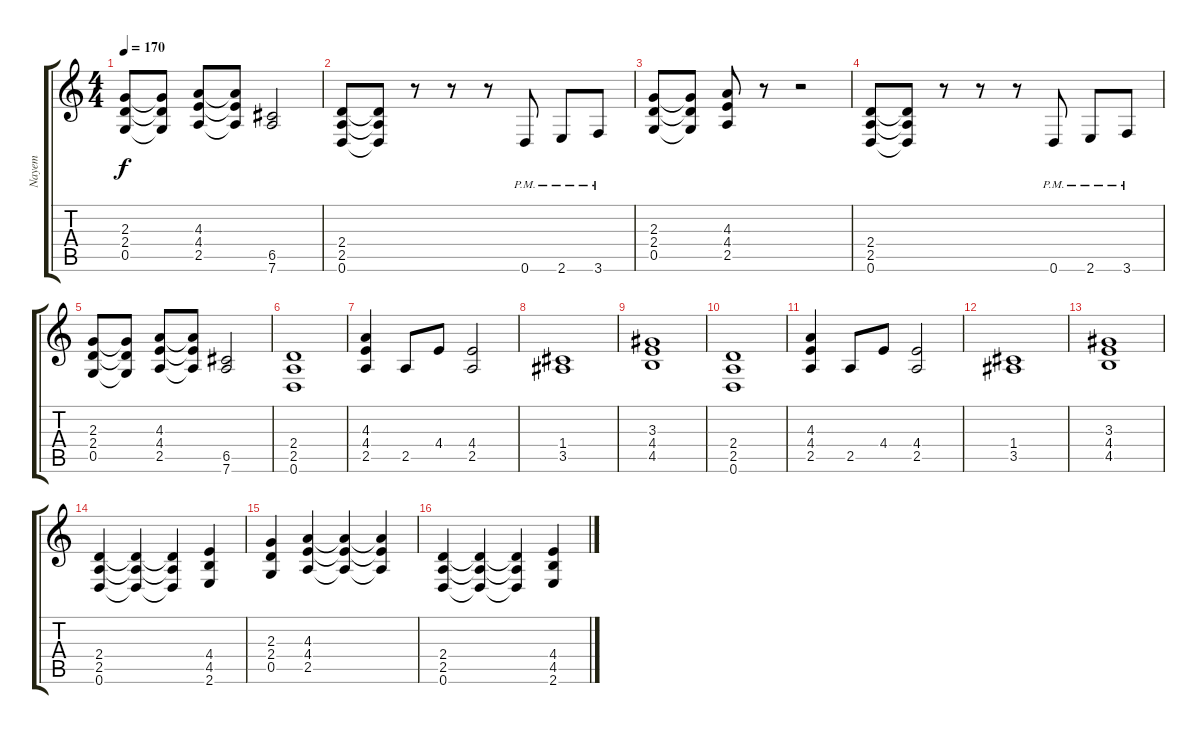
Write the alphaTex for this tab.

\track ("Nayem" "Nayem") {instrument distortionguitar}
\staff {score tabs}
\tuning (D4 A3 F3 C3 G2 D2) {hide}
\ts (4 4)
\tempo 170
\clef g2
\ks c
(2.3 2.4 0.5).8{dy f} (2.3{t} 2.4{t} 0.5{t}).8 (4.3 4.4 2.5).8 (4.3{t} 4.4{t} 2.5{t}).8 (6.5 7.6).2 |
(2.4 2.5 0.6).8 (2.4{t} 2.5{t} 0.6{t}).8 r.8 r.8 r.8 0.6{pm}.8 2.6{pm}.8 3.6{pm}.8 |
(2.3 2.4 0.5).8 (2.3{t} 2.4{t} 0.5{t}).8 (4.3 4.4 2.5).8 r.8 r.2 |
(2.4 2.5 0.6).8 (2.4{t} 2.5{t} 0.6{t}).8 r.8 r.8 r.8 0.6{pm}.8 2.6{pm}.8 3.6{pm}.8 |
(2.3 2.4 0.5).8 (2.3{t} 2.4{t} 0.5{t}).8 (4.3 4.4 2.5).8 (4.3{t} 4.4{t} 2.5{t}).8 (6.5 7.6).2 |
(2.4 2.5 0.6).1 |
(4.3 4.4 2.5).4 2.5.8 4.4.8 (4.4 2.5).2 |
(1.4 3.5).1 |
(3.3 4.4 4.5).1 |
(2.4 2.5 0.6).1 |
(4.3 4.4 2.5).4 2.5.8 4.4.8 (4.4 2.5).2 |
(1.4 3.5).1 |
(3.3 4.4 4.5).1 |
(2.4 2.5 0.6).4 (2.4{t} 2.5{t} 0.6{t}).4 (2.4{t} 2.5{t} 0.6{t}).4 (4.4 4.5 2.6).4 |
(2.3 2.4 0.5).4 (4.3 4.4 2.5).4 (4.3{t} 4.4{t} 2.5{t}).4 (4.3{t} 4.4{t} 2.5{t}).4 |
(2.4 2.5 0.6).4 (2.4{t} 2.5{t} 0.6{t}).4 (2.4{t} 2.5{t} 0.6{t}).4 (4.4 4.5 2.6).4
